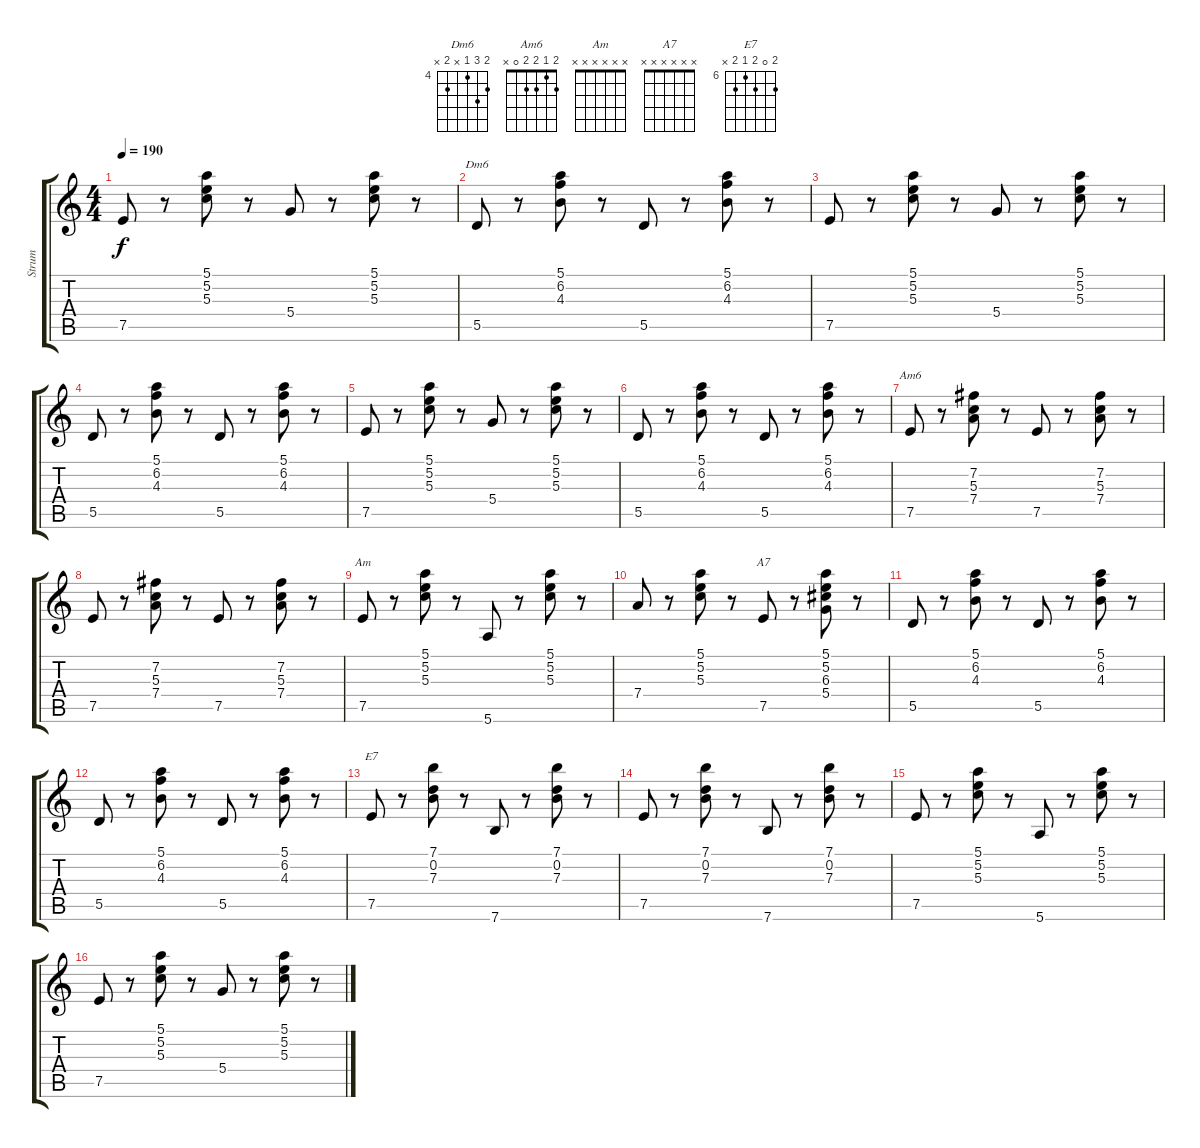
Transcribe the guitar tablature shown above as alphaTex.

\track ("Strum" "Strum") {instrument acousticguitarnylon}
\staff {score tabs}
\tuning (E4 B3 G3 D3 A2 E2) {hide}
\chord ("Dm6" 5 6 4 x 5 x) {firstfret 4}
\chord ("Am6" 2 1 2 2 0 x)
\chord ("Am" x x x x x x) {firstfret 0}
\chord ("A7" x x x x x x) {firstfret 0}
\chord ("E7" 7 0 7 6 7 x) {firstfret 6}
\ts (4 4)
\tempo 190
\clef g2
\ks c
7.5.8{dy f} r.8 (5.1 5.2 5.3).8 r.8 5.4.8 r.8 (5.1 5.2 5.3).8 r.8 |
5.5.8{ch "Dm6"} r.8 (5.1 6.2 4.3).8 r.8 5.5.8 r.8 (5.1 6.2 4.3).8 r.8 |
7.5.8 r.8 (5.1 5.2 5.3).8 r.8 5.4.8 r.8 (5.1 5.2 5.3).8 r.8 |
5.5.8 r.8 (5.1 6.2 4.3).8 r.8 5.5.8 r.8 (5.1 6.2 4.3).8 r.8 |
7.5.8 r.8 (5.1 5.2 5.3).8 r.8 5.4.8 r.8 (5.1 5.2 5.3).8 r.8 |
5.5.8 r.8 (5.1 6.2 4.3).8 r.8 5.5.8 r.8 (5.1 6.2 4.3).8 r.8 |
7.5.8{ch "Am6"} r.8 (7.2 5.3 7.4).8 r.8 7.5.8 r.8 (7.2 5.3 7.4).8 r.8 |
7.5.8 r.8 (7.2 5.3 7.4).8 r.8 7.5.8 r.8 (7.2 5.3 7.4).8 r.8 |
7.5.8{ch "Am"} r.8 (5.1 5.2 5.3).8 r.8 5.6.8 r.8 (5.1 5.2 5.3).8 r.8 |
7.4.8 r.8 (5.1 5.2 5.3).8 r.8 7.5.8{ch "A7"} r.8 (5.1 5.2 6.3 5.4).8 r.8 |
5.5.8 r.8 (5.1 6.2 4.3).8 r.8 5.5.8 r.8 (5.1 6.2 4.3).8 r.8 |
5.5.8 r.8 (5.1 6.2 4.3).8 r.8 5.5.8 r.8 (5.1 6.2 4.3).8 r.8 |
7.5.8{ch "E7"} r.8 (7.1 0.2 7.3).8 r.8 7.6.8 r.8 (7.1 0.2 7.3).8 r.8 |
7.5.8 r.8 (7.1 0.2 7.3).8 r.8 7.6.8 r.8 (7.1 0.2 7.3).8 r.8 |
7.5.8 r.8 (5.1 5.2 5.3).8 r.8 5.6.8 r.8 (5.1 5.2 5.3).8 r.8 |
7.5.8 r.8 (5.1 5.2 5.3).8 r.8 5.4.8 r.8 (5.1 5.2 5.3).8 r.8
